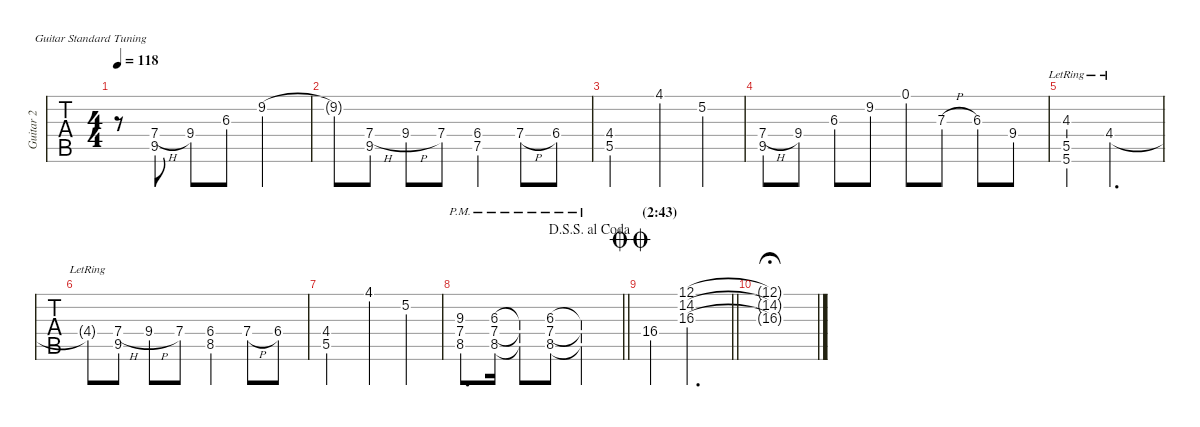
\defaultSystemsLayout 4
\hideDynamics
\bracketExtendMode nobrackets
\multiTrackTrackNamePolicy allsystems
\firstSystemTrackNameMode fullname
\otherSystemsTrackNameMode fullname
\otherSystemsTrackNameOrientation horizontal
\track ("Guitar 2" "Guitar 2") {instrument distortionguitar}
\staff {tabs}
\tuning (E4 B3 G3 D3 A2 E2)
\ts (4 4)
\scale
1.06376
\tempo 118
\accidentals auto
\clef g2
\ottava regular
\simile none
\ks c
r.8{dy mf} (9.5{acc #} 7.4{h}).8 9.4.8 6.3{acc #}.8 9.2{acc #}.2 |
\scale
0.983771 9.2{t acc #}.8 (9.5{acc #} 7.4{h}).8 9.4{h}.8 7.4.8 (6.4{acc #} 7.5).4 7.4{h}.8 6.4{acc #}.8 |
\scale
0.974032 (5.5 4.4{acc #}).2 4.1{acc #}.4 5.2.4 |
\scale
0.978438 (7.4{h} 9.5{acc #}).8 9.4.8 6.3{acc #}.8 9.2{acc #}.8 0.1.8 7.3{h}.8 6.3{acc #}.8 9.4.8 |
\scale
1.06545 (5.5{lr} 4.3{lr} 5.6{lr}).4 4.4{lr acc #}.2{d} |
\scale
0.980131 4.4{lr t acc #}.8 (9.5{acc #} 7.4{h}).8 9.4{h}.8 7.4.8 (6.4{acc #} 8.5).4 7.4{h}.8 6.4{acc #}.8 |
\scale
0.979106 (4.4{acc #} 5.5).2 4.1{acc #}.4 5.2.4 |
\scale
0.975315
\jump dalsegnosegnoalcoda
\barLineRight lightlight
(7.4{pm} 9.3{pm} 8.5{pm}).8{d} (7.4{pm} 8.5{pm} 6.3{pm acc #}).16 (7.4{pm t} 8.5{pm t} 6.3{pm t acc #}).8 (7.4{pm} 8.5{pm} 6.3{pm acc #}).8 (7.4{pm t} 8.5{pm t} 6.3{pm t acc #}).2 |
\section ("" "(2:43)")
\scale
1.02903
\jump doublecoda
\barLineRight lightlight
16.4{acc #}.4 (16.3 14.2{acc #} 12.1).2{d} |
\scale
0.970969 (16.3{t} 14.2{t acc #} 12.1{t}).1{fermata (medium 1)}
